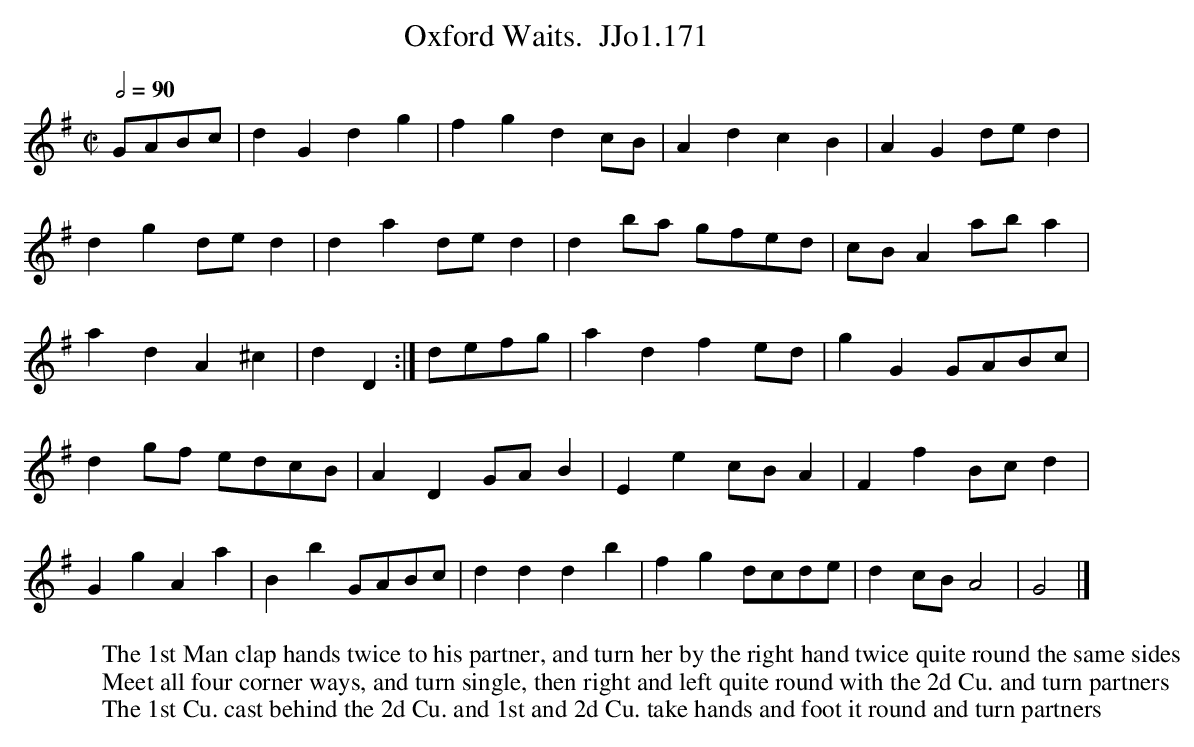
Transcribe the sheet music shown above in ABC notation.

X:1
T:Oxford Waits.  JJo1.171
M:C|
L:1/8
Q:1/2=90
K:G
GABc | d2G2 d2g2 | f2g2 d2cB | A2d2 c2B2 | A2G2 ded2 |
d2g2 ded2 | d2a2 ded2 | d2ba gfed | cBA2 aba2 |
a2d2 A2^c2 | d2D2 :| defg | a2d2 f2ed | g2G2 GABc |
d2gf edcB | A2D2 GA B2 | E2e2 cBA2 | F2f2 Bcd2 |
G2g2 A2a2 | B2b2 GABc | d2d2 d2b2 | f2g2 dcde | d2cB A4 | G4 |]
W:The 1st Man clap hands twice to his partner, and turn her by the right hand twice quite round the same sides
W:Meet all four corner ways, and turn single, then right and left quite round with the 2d Cu. and turn partners
W:The 1st Cu. cast behind the 2d Cu. and 1st and 2d Cu. take hands and foot it round and turn partners
